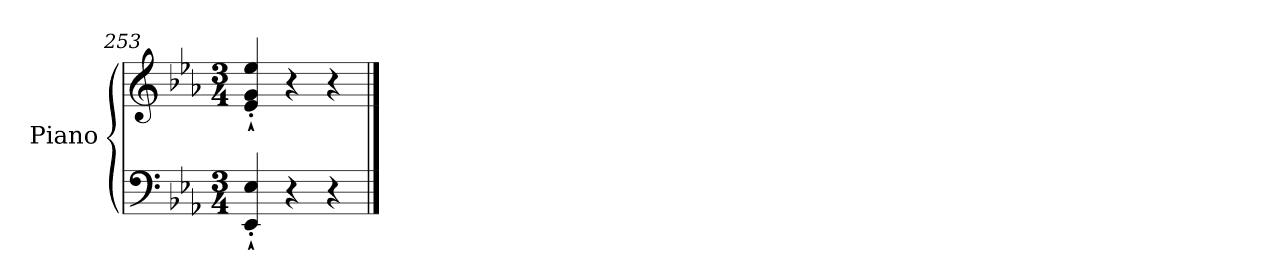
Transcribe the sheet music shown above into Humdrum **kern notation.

**kern	**kern
*part1	*part1
*staff2	*staff1
*I"Piano	*
*I'Pno	*
*clefF4	*clefG2
*k[b-e-a-]	*k[b-e-a-]
*E-:	*E-:
*M3/4	*M3/4
=253	=253
4EE-/'` 4E-/'`	4e-/'` 4g/'` 4ee-/'`
4r	4r
4r	4r
==	==
*-	*-
